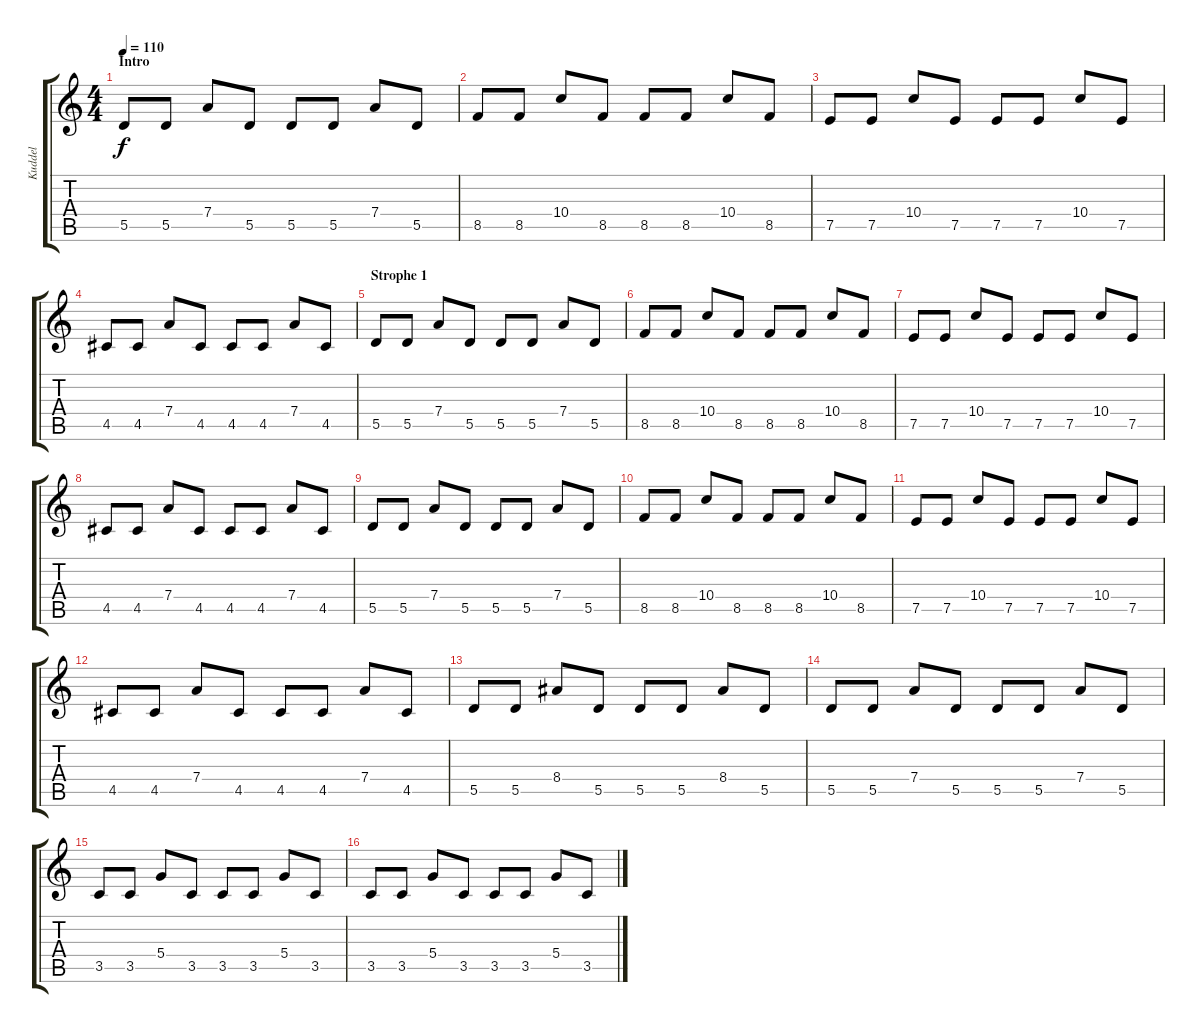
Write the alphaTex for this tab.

\track ("Kuddel" "Kuddel") {instrument acousticguitarnylon}
\staff {score tabs}
\tuning (E4 B3 G3 D3 A2 E2) {hide}
\ts (4 4)
\section ("" "Intro")
\tempo 110
\clef g2
\ks c
5.5.8{dy f instrument acousticguitarnylon} 5.5.8 7.4.8 5.5.8 5.5.8 5.5.8 7.4.8 5.5.8 |
8.5.8 8.5.8 10.4.8 8.5.8 8.5.8 8.5.8 10.4.8 8.5.8 |
7.5.8 7.5.8 10.4.8 7.5.8 7.5.8 7.5.8 10.4.8 7.5.8 |
4.5.8 4.5.8 7.4.8 4.5.8 4.5.8 4.5.8 7.4.8 4.5.8 |
\section ("" "Strophe 1")
5.5.8 5.5.8 7.4.8 5.5.8 5.5.8 5.5.8 7.4.8 5.5.8 |
8.5.8 8.5.8 10.4.8 8.5.8 8.5.8 8.5.8 10.4.8 8.5.8 |
7.5.8 7.5.8 10.4.8 7.5.8 7.5.8 7.5.8 10.4.8 7.5.8 |
4.5.8 4.5.8 7.4.8 4.5.8 4.5.8 4.5.8 7.4.8 4.5.8 |
5.5.8 5.5.8 7.4.8 5.5.8 5.5.8 5.5.8 7.4.8 5.5.8 |
8.5.8 8.5.8 10.4.8 8.5.8 8.5.8 8.5.8 10.4.8 8.5.8 |
7.5.8 7.5.8 10.4.8 7.5.8 7.5.8 7.5.8 10.4.8 7.5.8 |
4.5.8 4.5.8 7.4.8 4.5.8 4.5.8 4.5.8 7.4.8 4.5.8 |
5.5.8 5.5.8 8.4.8 5.5.8 5.5.8 5.5.8 8.4.8 5.5.8 |
5.5.8 5.5.8 7.4.8 5.5.8 5.5.8 5.5.8 7.4.8 5.5.8 |
3.5.8 3.5.8 5.4.8 3.5.8 3.5.8 3.5.8 5.4.8 3.5.8 |
3.5.8 3.5.8 5.4.8 3.5.8 3.5.8 3.5.8 5.4.8 3.5.8
